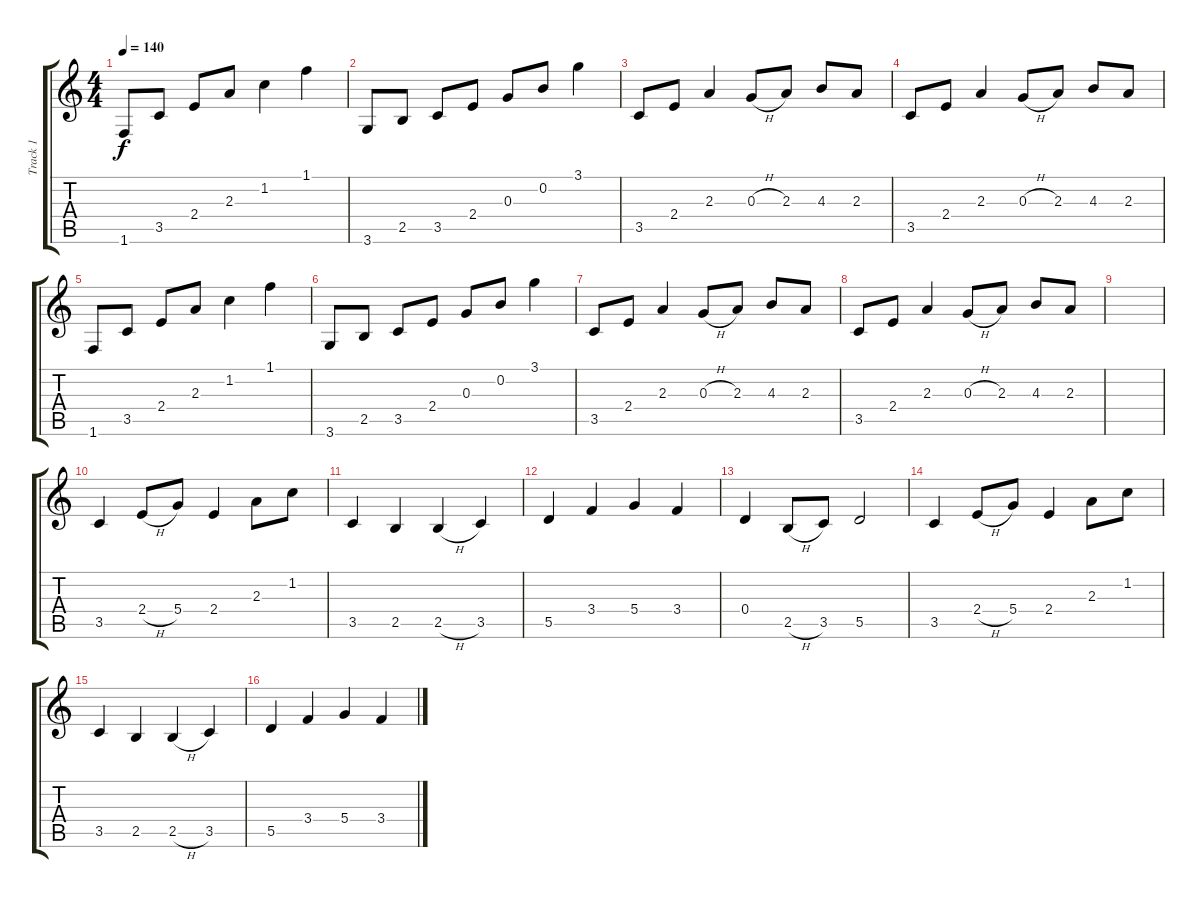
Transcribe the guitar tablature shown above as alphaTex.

\track ("Track 1" "Track 1") {instrument electricguitarclean}
\staff {score tabs}
\tuning (E4 B3 G3 D3 A2 E2) {hide}
\ts (4 4)
\tempo 140
\clef g2
\ks c
1.6.8{dy f} 3.5.8 2.4.8 2.3.8 1.2.4 1.1.4 |
3.6.8 2.5.8 3.5.8 2.4.8 0.3.8 0.2.8 3.1.4 |
3.5.8 2.4.8 2.3.4 0.3{h}.8 2.3.8 4.3.8 2.3.8 |
3.5.8 2.4.8 2.3.4 0.3{h}.8 2.3.8 4.3.8 2.3.8 |
1.6.8 3.5.8 2.4.8 2.3.8 1.2.4 1.1.4 |
3.6.8 2.5.8 3.5.8 2.4.8 0.3.8 0.2.8 3.1.4 |
3.5.8 2.4.8 2.3.4 0.3{h}.8 2.3.8 4.3.8 2.3.8 |
3.5.8 2.4.8 2.3.4 0.3{h}.8 2.3.8 4.3.8 2.3.8 |
|
3.5.4 2.4{h}.8 5.4.8 2.4.4 2.3.8 1.2.8 |
3.5.4 2.5.4 2.5{h}.4 3.5.4 |
5.5.4 3.4.4 5.4.4 3.4.4 |
0.4.4 2.5{h}.8 3.5.8 5.5.2 |
3.5.4 2.4{h}.8 5.4.8 2.4.4 2.3.8 1.2.8 |
3.5.4 2.5.4 2.5{h}.4 3.5.4 |
5.5.4 3.4.4 5.4.4 3.4.4
